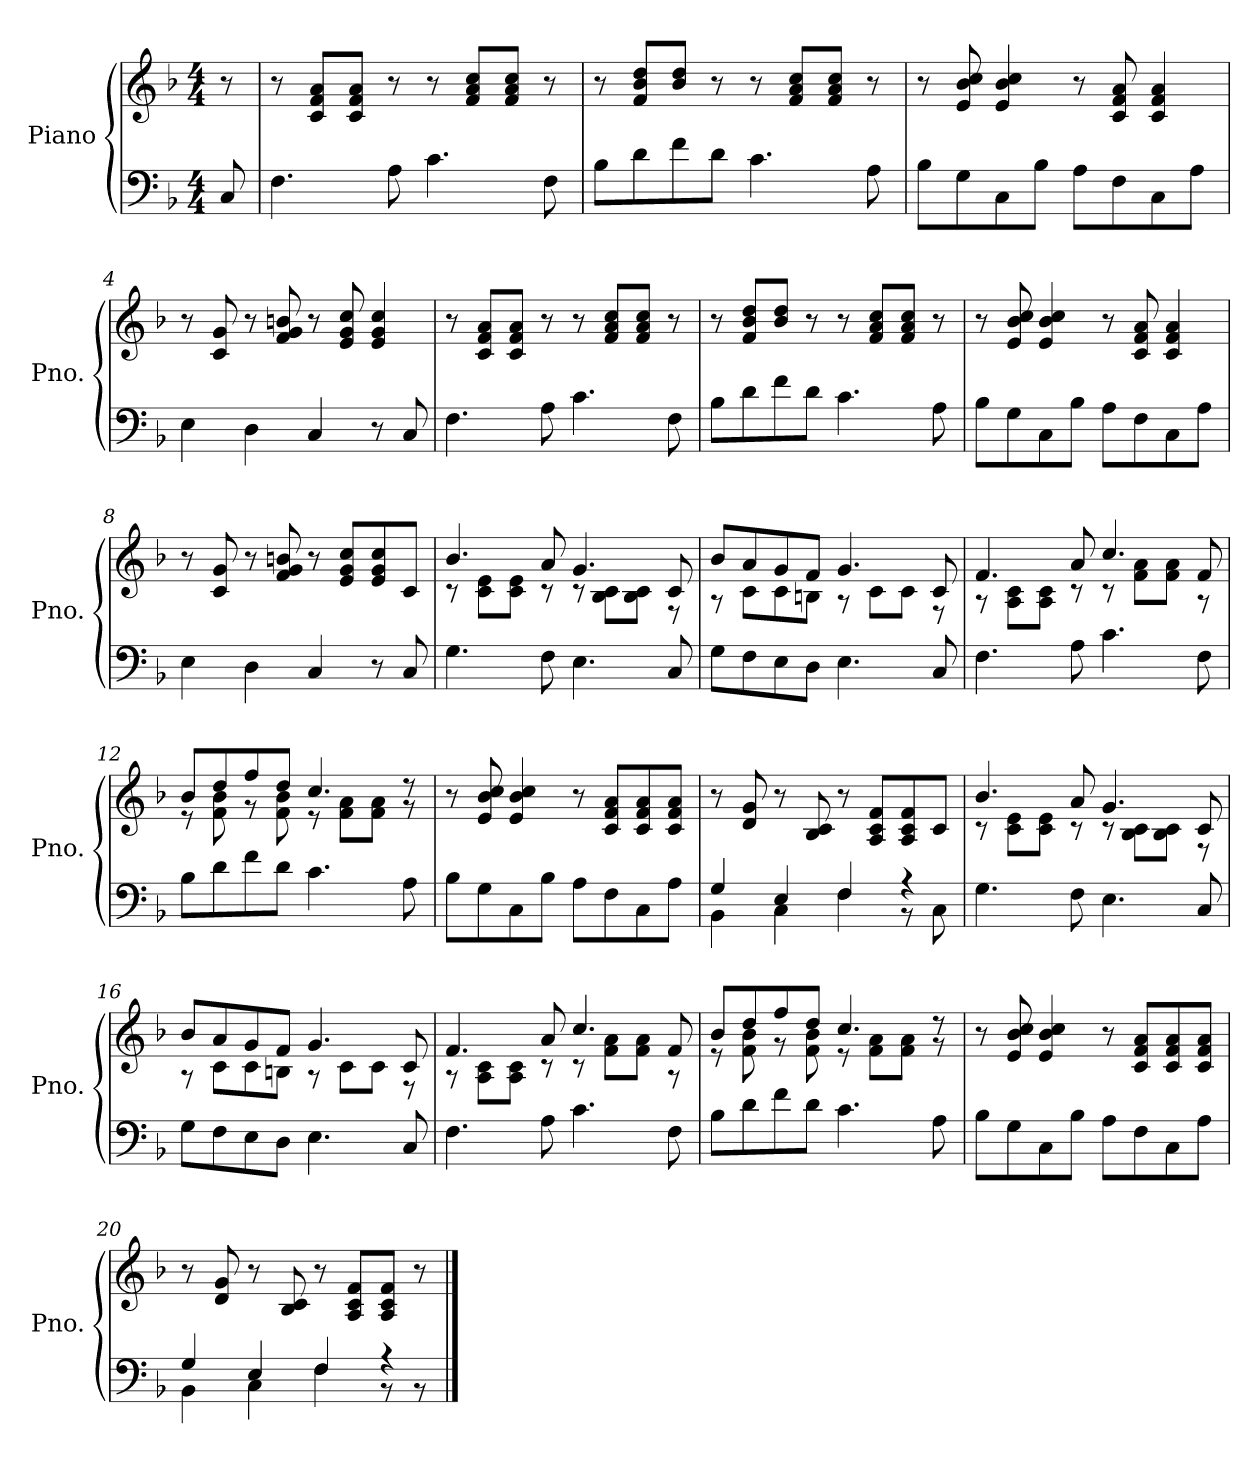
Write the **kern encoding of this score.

**kern	**kern
*part1	*part1
*staff2	*staff1
*I"Piano	*
*I'Pno.	*
*clefF4	*clefG2
*k[b-]	*k[b-]
*F:	*F:
*M4/4	*M4/4
=	=
8C/	8r
=1	=1
4.F\	8r
.	8c/ 8f/ 8a/L
.	8c/ 8f/ 8a/J
8A\	8r
4.c\	8r
.	8f/ 8a/ 8cc/L
.	8f/ 8a/ 8cc/J
8F\	8r
=2	=2
8B-\L	8r
8d\	8f/ 8b-/ 8dd/L
8f\	8b-/ 8dd/J
8d\J	8r
4.c\	8r
.	8f/ 8a/ 8cc/L
.	8f/ 8a/ 8cc/J
8A\	8r
=3	=3
8B-\L	8r
8G\	8e/ 8b-/ 8cc/
8C\	4e/ 4b-/ 4cc/
8B-\J	.
8A\L	8r
8F\	8c/ 8f/ 8a/
8C\	4c/ 4f/ 4a/
8A\J	.
=4	=4
4E\	8r
.	8c/ 8g/
4D\	8r
.	8f/ 8g/ 8bn/
4C/	8r
.	8e/ 8g/ 8cc/
8r	4e/ 4g/ 4cc/
8C/	.
!!LO:LB:g=z
=5	=5
4.F\	8r
.	8c/ 8f/ 8a/L
.	8c/ 8f/ 8a/J
8A\	8r
4.c\	8r
.	8f/ 8a/ 8cc/L
.	8f/ 8a/ 8cc/J
8F\	8r
=6	=6
8B-\L	8r
8d\	8f/ 8b-/ 8dd/L
8f\	8b-/ 8dd/J
8d\J	8r
4.c\	8r
.	8f/ 8a/ 8cc/L
.	8f/ 8a/ 8cc/J
8A\	8r
=7	=7
8B-\L	8r
8G\	8e/ 8b-/ 8cc/
8C\	4e/ 4b-/ 4cc/
8B-\J	.
8A\L	8r
8F\	8c/ 8f/ 8a/
8C\	4c/ 4f/ 4a/
8A\J	.
=8	=8
4E\	8r
.	8c/ 8g/
4D\	8r
.	8f/ 8g/ 8bn/
4C/	8r
.	8e/ 8g/ 8cc/L
8r	8e/ 8g/ 8cc/
8C/	8c/J
!!LO:LB:g=z
=9	=9
*	*^
4.G\	4.b-/	8r
.	.	8c\ 8e\L
.	.	8c\ 8e\J
8F\	8a/	8r
4.E\	4.g/	8r
.	.	8B-\ 8c\L
.	.	8B-\ 8c\J
8C/	8c/	8r
=10	=10	=10
8G\L	8b-/L	8r
8F\	8a/	8c\L
8E\	8g/	8c\
8D\J	8f/J	8Bn\J
4.E\	4.g/	8r
.	.	8c\L
.	.	8c\J
8C/	8c/	8r
=11	=11	=11
4.F\	4.f/	8r
.	.	8A\ 8c\L
.	.	8A\ 8c\J
8A\	8a/	8r
4.c\	4.cc/	8r
.	.	8f\ 8a\L
.	.	8f\ 8a\J
8F\	8f/	8r
=12	=12	=12
8B-\L	8b-/L	8r
8d\	8dd/	8f\ 8b-\
8f\	8ff/	8r
8d\J	8dd/J	8f\ 8b-\
4.c\	4.cc/	8r
.	.	8f\ 8a\L
.	.	8f\ 8a\J
8A\	8r	8r
*	*v	*v
!!LO:LB:g=z
=13	=13
8B-\L	8r
8G\	8e/ 8b-/ 8cc/
8C\	4e/ 4b-/ 4cc/
8B-\J	.
8A\L	8r
8F\	8c/ 8f/ 8a/L
8C\	8c/ 8f/ 8a/
8A\J	8c/ 8f/ 8a/J
=14	=14
*^	*
4G/	4BB-\	8r
.	.	8d/ 8g/
4E/	4C\	8r
.	.	8B-/ 8c/
4F/	4F\	8r
.	.	8A/ 8c/ 8f/L
4r	8r	8A/ 8c/ 8f/
.	8C\	8c/J
*v	*v	*
=15	=15
*	*^
4.G\	4.b-/	8r
.	.	8c\ 8e\L
.	.	8c\ 8e\J
8F\	8a/	8r
4.E\	4.g/	8r
.	.	8B-\ 8c\L
.	.	8B-\ 8c\J
8C/	8c/	8r
=16	=16	=16
8G\L	8b-/L	8r
8F\	8a/	8c\L
8E\	8g/	8c\
8D\J	8f/J	8Bn\J
4.E\	4.g/	8r
.	.	8c\L
.	.	8c\J
8C/	8c/	8r
!!LO:LB:g=z	!!
=17	=17	=17
4.F\	4.f/	8r
.	.	8A\ 8c\L
.	.	8A\ 8c\J
8A\	8a/	8r
4.c\	4.cc/	8r
.	.	8f\ 8a\L
.	.	8f\ 8a\J
8F\	8f/	8r
=18	=18	=18
8B-\L	8b-/L	8r
8d\	8dd/	8f\ 8b-\
8f\	8ff/	8r
8d\J	8dd/J	8f\ 8b-\
4.c\	4.cc/	8r
.	.	8f\ 8a\L
.	.	8f\ 8a\J
8A\	8r	8r
*	*v	*v
=19	=19
8B-\L	8r
8G\	8e/ 8b-/ 8cc/
8C\	4e/ 4b-/ 4cc/
8B-\J	.
8A\L	8r
8F\	8c/ 8f/ 8a/L
8C\	8c/ 8f/ 8a/
8A\J	8c/ 8f/ 8a/J
=20	=20
*^	*
4G/	4BB-\	8r
.	.	8d/ 8g/
4E/	4C\	8r
.	.	8B-/ 8c/
4F/	4F\	8r
.	.	8A/ 8c/ 8f/L
4r	8r	8A/ 8c/ 8f/J
.	8r	8r
*v	*v	*
==	==
*-	*-
